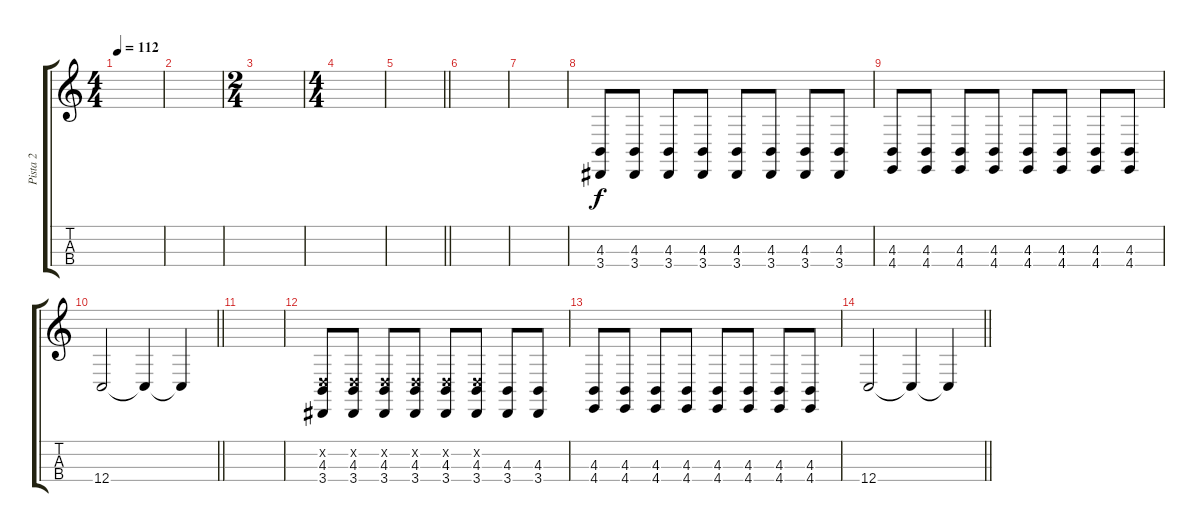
\track ("Pista 2" "Pista 2") {instrument cello}
\staff {score tabs}
\tuning (A3 D3 G2 C2) {hide}
\ts (4 4)
\tempo 112
\clef g2
\ks c
|
|
\ts (2 4)
|
\ts (4 4)
|
\barLineRight lightlight
|
|
|
(4.3 3.4).8{volume 4} (4.3 3.4).8 (4.3 3.4).8 (4.3 3.4).8 (4.3 3.4).8 (4.3 3.4).8 (4.3 3.4).8 (4.3 3.4).8 |
(4.3 4.4).8 (4.3 4.4).8 (4.3 4.4).8 (4.3 4.4).8 (4.3 4.4).8 (4.3 4.4).8 (4.3 4.4).8 (4.3 4.4).8 |
\barLineRight lightlight
12.4.2 12.4{t}.4 12.4{t}.4 |
|
(0.2{x} 4.3 3.4).8 (0.2{x} 4.3 3.4).8 (0.2{x} 4.3 3.4).8 (0.2{x} 4.3 3.4).8 (0.2{x} 4.3 3.4).8 (0.2{x} 4.3 3.4).8 (4.3 3.4).8 (4.3 3.4).8 |
(4.3 4.4).8 (4.3 4.4).8 (4.3 4.4).8 (4.3 4.4).8 (4.3 4.4).8 (4.3 4.4).8 (4.3 4.4).8 (4.3 4.4).8 |
\barLineRight lightlight
12.4.2{volume 9} 12.4{t}.4 12.4{t}.4
